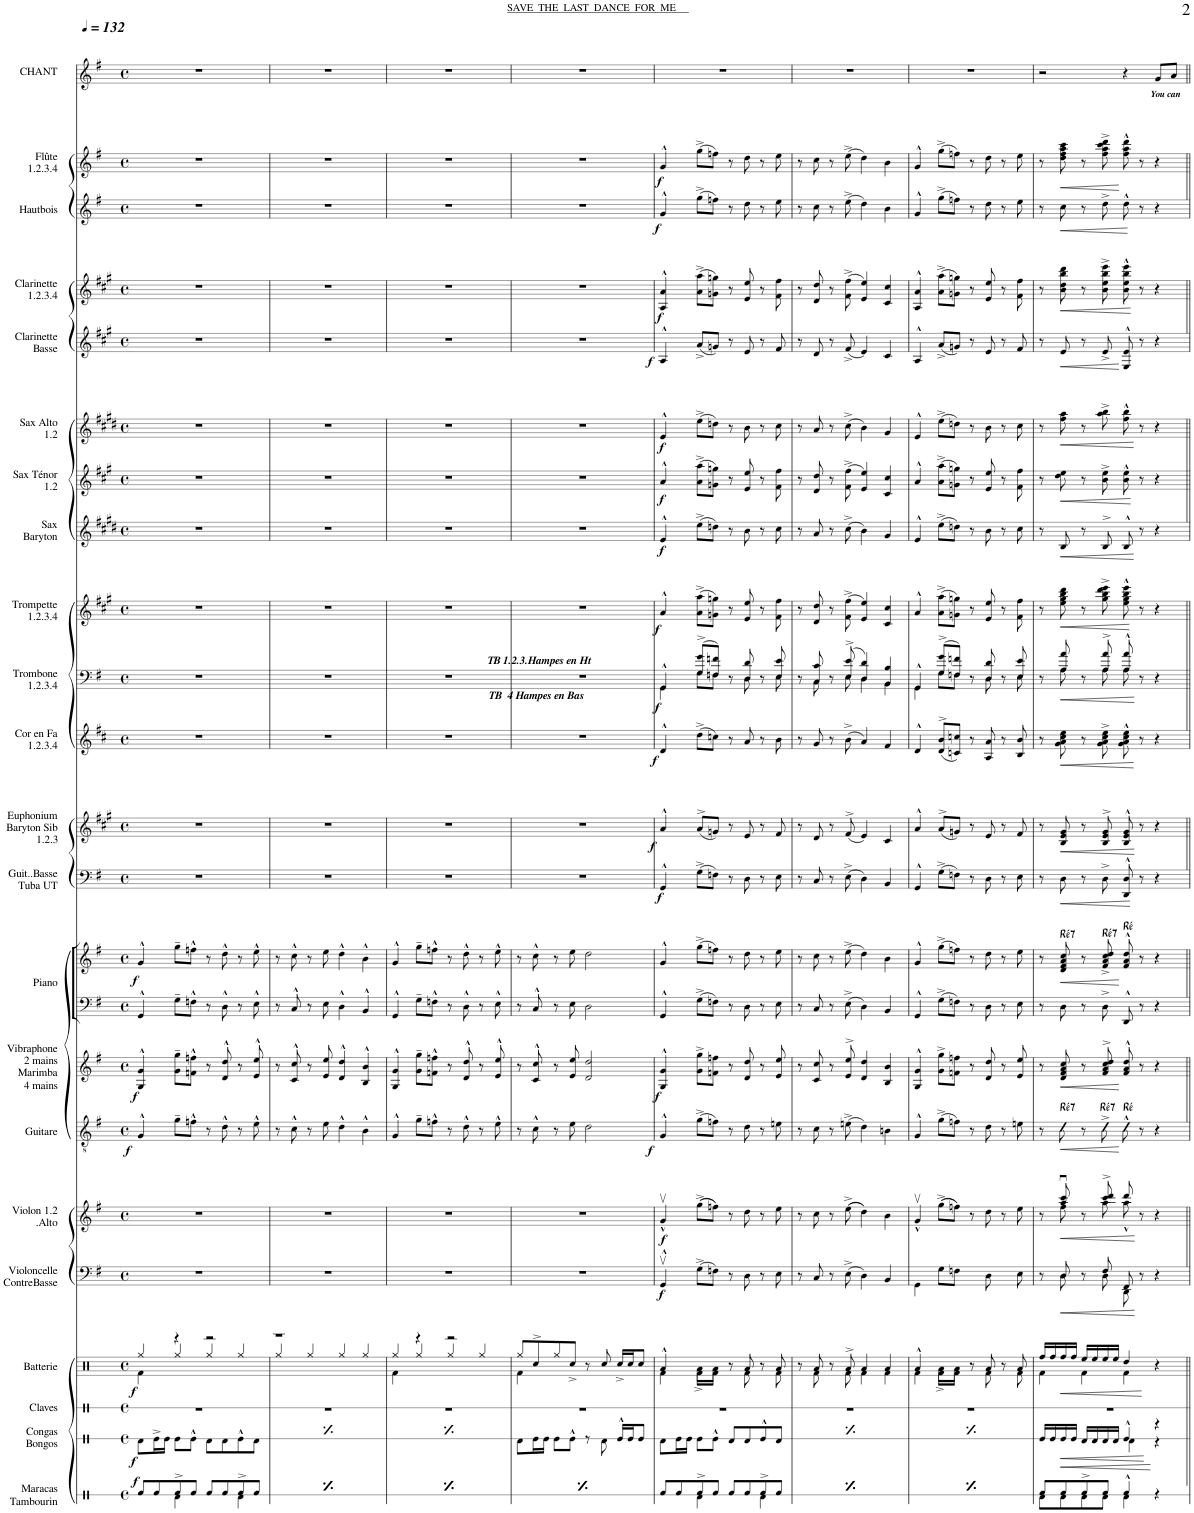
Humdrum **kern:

**kern	**dynam	**kern	**dynam	**kern	**kern	**dynam	**kern	**dynam	**kern	**dynam	**kern	**dynam	**harte	**kern	**dynam	**kern	**kern	**dynam	**harte	**kern	**dynam	**kern	**dynam	**kern	**dynam	**kern	**dynam	**kern	**dynam	**kern	**dynam	**kern	**dynam	**kern	**dynam	**kern	**dynam	**kern	**dynam	**kern	**dynam	**kern	**dynam	**kern	**text
*part22	*part22	*part21	*part21	*part20	*part19	*part19	*part18	*part18	*part17	*part17	*part16	*part16	*part16	*part15	*part15	*part14	*part14	*part14	*part14	*part13	*part13	*part12	*part12	*part11	*part11	*part10	*part10	*part9	*part9	*part8	*part8	*part7	*part7	*part6	*part6	*part5	*part5	*part4	*part4	*part3	*part3	*part2	*part2	*part1	*part1
*staff23	*staff23	*staff22	*staff22	*staff21	*staff20	*staff20	*staff19	*staff19	*staff18	*staff18	*staff17	*staff17	*	*staff16	*staff16	*staff15	*staff14	*staff14/15	*	*staff13	*staff13	*staff12	*staff12	*staff11	*staff11	*staff10	*staff10	*staff9	*staff9	*staff8	*staff8	*staff7	*staff7	*staff6	*staff6	*staff5	*staff5	*staff4	*staff4	*staff3	*staff3	*staff2	*staff2	*staff1	*staff1
*I"Maracas Tambourin	*	*I"Congas Bongos	*	*I"Claves	*I"Batterie	*	*I"Violoncelle ContreBasse	*	*I"Violon 1.2 .Alto	*	*I"Guitare	*	*	*I"Vibraphone 2 mains Marimba 4 mains	*	*I"Piano	*	*	*	*I"Guit..Basse Tuba UT	*	*I"Euphonium Baryton Sib 1.2.3	*	*I"Cor en Fa 1.2.3.4	*	*I"Trombone 1.2.3.4	*	*I"Trompette  1.2.3.4	*	*I"Sax  Baryton	*	*I"Sax Ténor 1.2	*	*I"Sax Alto 1.2	*	*I"Clarinette  Basse	*	*I"Clarinette  1.2.3.4	*	*I"Hautbois	*	*I"Flûte 1.2.3.4	*	*I"CHANT	*
*	*	*I'Congas Bongos	*	*I'Clave	*I'Batterie	*	*I'Violcelle Ctre.Bass	*	*	*	*I'Guit.	*	*	*I'Vibra 2M Marim.4M	*	*I'Pia.	*	*	*	*I'Guit. B. Tuba UT	*	*I'Euph. Baryt. 1.2.3	*	*I'Cor Fa 1.2.3.4	*	*I'Trombn. 1.2.3.4	*	*I'Trptte. 1.2.3.4	*	*I'Sax. Bar.	*	*I'Sax. T. 1.2.	*	*I'Sax. A. 1.2.	*	*I'Clarin. Basse	*	*I'Clarinet 1.2.3.4	*	*I'Haut Bois	*	*	*	*I'CHANT	*
*stria1	*	*stria1	*	*stria1	*	*	*	*	*	*	*	*	*	*	*	*	*	*	*	*	*	*	*	*	*	*	*	*	*	*	*	*	*	*	*	*	*	*	*	*	*	*	*	*	*
*clefX	*	*clefX	*	*clefX	*clefX	*	*clefF4	*	*clefG2	*	*clefGv2	*	*	*clefG2	*	*clefF4	*clefG2	*	*	*clefF4	*	*clefG2	*	*clefG2	*	*clefF4	*	*clefG2	*	*clefG2	*	*clefG2	*	*clefG2	*	*clefG2	*	*clefG2	*	*clefG2	*	*clefG2	*	*clefG2	*
*	*	*	*	*	*	*	*	*	*	*	*	*	*	*	*	*	*	*	*	*Trd7c12	*	*Trd1c2	*	*Trd4c7	*	*	*	*Trd1c2	*	*Trd12c21	*	*Trd8c14	*	*Trd5c9	*	*Trd8c14	*	*Trd1c2	*	*	*	*	*	*	*
*k[]	*	*k[]	*	*k[]	*k[]	*	*k[f#]	*	*k[f#]	*	*k[f#]	*	*	*k[f#]	*	*k[f#]	*k[f#]	*	*	*k[f#]	*	*k[f#c#g#]	*	*k[f#c#]	*	*k[f#]	*	*k[f#c#g#]	*	*k[f#c#g#d#]	*	*k[f#c#g#]	*	*k[f#c#g#d#]	*	*k[f#c#g#]	*	*k[f#c#g#]	*	*k[f#]	*	*k[f#]	*	*k[f#]	*
*M4/4	*	*M4/4	*	*M4/4	*M4/4	*	*M4/4	*	*M4/4	*	*M4/4	*	*	*M4/4	*	*M4/4	*M4/4	*	*	*M4/4	*	*M4/4	*	*M4/4	*	*M4/4	*	*M4/4	*	*M4/4	*	*M4/4	*	*M4/4	*	*M4/4	*	*M4/4	*	*M4/4	*	*M4/4	*	*M4/4	*
*met(c)	*	*met(c)	*	*met(c)	*met(c)	*	*met(c)	*	*met(c)	*	*met(c)	*	*	*met(c)	*	*met(c)	*met(c)	*	*	*met(c)	*	*met(c)	*	*met(c)	*	*met(c)	*	*met(c)	*	*met(c)	*	*met(c)	*	*met(c)	*	*met(c)	*	*met(c)	*	*met(c)	*	*met(c)	*	*met(c)	*
*MM132	*	*MM132	*	*MM132	*MM132	*	*MM132	*	*MM132	*	*MM132	*	*	*MM132	*	*MM132	*MM132	*	*	*MM132	*	*MM132	*	*MM132	*	*MM132	*	*MM132	*	*MM132	*	*MM132	*	*MM132	*	*MM132	*	*MM132	*	*MM132	*	*MM132	*	*MM132	*
=1	=1	=1	=1	=1	=1	=1	=1	=1	=1	=1	=1	=1	=1	=1	=1	=1	=1	=1	=1	=1	=1	=1	=1	=1	=1	=1	=1	=1	=1	=1	=1	=1	=1	=1	=1	=1	=1	=1	=1	=1	=1	=1	=1	=1	=1
*^	*	*	*	*	*^	*	*	*	*	*	*	*	*	*	*	*	*	*	*	*	*	*	*	*	*	*	*	*	*	*	*	*	*	*	*	*	*	*	*	*	*	*	*	*	*
!	!	!LO:DY:a	!	!LO:DY:b	!	!	!	!LO:DY:b	!	!	!	!	!	!LO:DY:b	!	!	!LO:DY:b	!	!	!LO:DY:b	!	!	!	!	!	!	!	!	!	!	!	!	!	!	!	!	!	!	!	!	!	!	!	!	!	!	!
8Rf/L	4ryy	f	8Rd\L	f	1r	4Rf\	4Rgg/	f	1r	.	1r	.	4G^^/	f	.	4G/^^ 4g/^^	f	4GG^^/	4g^^/	f	.	1r	.	1r	.	1r	.	1r	.	1r	.	1r	.	1r	.	1r	.	1r	.	1r	.	1r	.	1r	.	1r	.
8Rf/	.	.	16Re^\L	.	.	.	.	.	.	.	.	.	.	.	.	.	.	.	.	.	.	.	.	.	.	.	.	.	.	.	.	.	.	.	.	.	.	.	.	.	.	.	.	.	.	.	.
.	.	.	16Re\JJ	.	.	.	.	.	.	.	.	.	.	.	.	.	.	.	.	.	.	.	.	.	.	.	.	.	.	.	.	.	.	.	.	.	.	.	.	.	.	.	.	.	.	.	.
8Rf^>/	4Rd\	.	8Re\L	.	.	4r	4Rgg/	.	.	.	.	.	8g~\L	.	.	8g\~> 8gg\~>L	.	8G~\L	8gg~\L	.	.	.	.	.	.	.	.	.	.	.	.	.	.	.	.	.	.	.	.	.	.	.	.	.	.	.	.
8Rf/J	.	.	8Re^^\J	.	.	.	.	.	.	.	.	.	8fn^^\J	.	.	8fn\^^ 8ffn\^^J	.	8Fn^^\J	8ffn^^\J	.	.	.	.	.	.	.	.	.	.	.	.	.	.	.	.	.	.	.	.	.	.	.	.	.	.	.	.
8Rf/L	4ryy	.	8Rd\L	.	.	2r	4Rgg/	.	.	.	.	.	8r	.	.	8r	.	8r	8r	.	.	.	.	.	.	.	.	.	.	.	.	.	.	.	.	.	.	.	.	.	.	.	.	.	.	.	.
8Rf/	.	.	8Rd\	.	.	.	.	.	.	.	.	.	8d^^\	.	.	8d/^^ 8dd/^^	.	8D^^\	8dd^^\	.	.	.	.	.	.	.	.	.	.	.	.	.	.	.	.	.	.	.	.	.	.	.	.	.	.	.	.
8Rf^>/	4Rd\	.	8Re^^\	.	.	.	4Rgg/	.	.	.	.	.	8r	.	.	8r	.	8r	8r	.	.	.	.	.	.	.	.	.	.	.	.	.	.	.	.	.	.	.	.	.	.	.	.	.	.	.	.
8Rf/J	.	.	8Rd\J	.	.	.	.	.	.	.	.	.	8e^^\	.	.	8e/^^ 8ee/^^	.	8E^^\	8ee^^\	.	.	.	.	.	.	.	.	.	.	.	.	.	.	.	.	.	.	.	.	.	.	.	.	.	.	.	.
=2	=2	=2	=2	=2	=2	=2	=2	=2	=2	=2	=2	=2	=2	=2	=2	=2	=2	=2	=2	=2	=2	=2	=2	=2	=2	=2	=2	=2	=2	=2	=2	=2	=2	=2	=2	=2	=2	=2	=2	=2	=2	=2	=2	=2	=2	=2	=2
!	!	!LO:DY:a	!	!LO:DY:b	!	!	!	!	!	!	!	!	!	!	!	!	!	!	!	!	!	!	!	!	!	!	!	!	!	!	!	!	!	!	!	!	!	!	!	!	!	!	!	!	!	!	!
8Rf/L	4ryy	f	8Rd\L	f	1r	1r	4Rgg/	.	1r	.	1r	.	8r	.	.	8r	.	8r	8r	.	.	1r	.	1r	.	1r	.	1r	.	1r	.	1r	.	1r	.	1r	.	1r	.	1r	.	1r	.	1r	.	1r	.
8Rf/	.	.	16Re^\L	.	.	.	.	.	.	.	.	.	8c^^\	.	.	8c/^^ 8cc/^^	.	8C^^/	8cc^^\	.	.	.	.	.	.	.	.	.	.	.	.	.	.	.	.	.	.	.	.	.	.	.	.	.	.	.	.
.	.	.	16Re\JJ	.	.	.	.	.	.	.	.	.	.	.	.	.	.	.	.	.	.	.	.	.	.	.	.	.	.	.	.	.	.	.	.	.	.	.	.	.	.	.	.	.	.	.	.
8Rf^>/	4Rd\	.	8Re\L	.	.	.	4Rgg/	.	.	.	.	.	8r	.	.	8r	.	8r	8r	.	.	.	.	.	.	.	.	.	.	.	.	.	.	.	.	.	.	.	.	.	.	.	.	.	.	.	.
8Rf/J	.	.	8Re^^\J	.	.	.	.	.	.	.	.	.	8e\	.	.	8e/ 8ee/	.	8E\	8ee\	.	.	.	.	.	.	.	.	.	.	.	.	.	.	.	.	.	.	.	.	.	.	.	.	.	.	.	.
8Rf/L	4ryy	.	8Rd\L	.	.	.	4Rgg/	.	.	.	.	.	4d^^\	.	.	4d/^^ 4dd/^^	.	4D^^\	4dd^^\	.	.	.	.	.	.	.	.	.	.	.	.	.	.	.	.	.	.	.	.	.	.	.	.	.	.	.	.
8Rf/	.	.	8Rd\	.	.	.	.	.	.	.	.	.	.	.	.	.	.	.	.	.	.	.	.	.	.	.	.	.	.	.	.	.	.	.	.	.	.	.	.	.	.	.	.	.	.	.	.
8Rf^>/	4Rd\	.	8Re^^\	.	.	.	4Rgg/	.	.	.	.	.	4B^^\	.	.	4B/^^ 4b/^^	.	4BB^^/	4b^^\	.	.	.	.	.	.	.	.	.	.	.	.	.	.	.	.	.	.	.	.	.	.	.	.	.	.	.	.
8Rf/J	.	.	8Rd\J	.	.	.	.	.	.	.	.	.	.	.	.	.	.	.	.	.	.	.	.	.	.	.	.	.	.	.	.	.	.	.	.	.	.	.	.	.	.	.	.	.	.	.	.
=3	=3	=3	=3	=3	=3	=3	=3	=3	=3	=3	=3	=3	=3	=3	=3	=3	=3	=3	=3	=3	=3	=3	=3	=3	=3	=3	=3	=3	=3	=3	=3	=3	=3	=3	=3	=3	=3	=3	=3	=3	=3	=3	=3	=3	=3	=3	=3
!	!	!LO:DY:a	!	!LO:DY:b	!	!	!	!	!	!	!	!	!	!	!	!	!	!	!	!	!	!	!	!	!	!	!	!	!	!	!	!	!	!	!	!	!	!	!	!	!	!	!	!	!	!	!
8Rf/L	4ryy	f	8Rd\L	f	1r	4Rf\	4Rgg/	.	1r	.	1r	.	4G^^/	.	.	4G/^^ 4g/^^	.	4GG^^/	4g^^/	.	.	1r	.	1r	.	1r	.	1r	.	1r	.	1r	.	1r	.	1r	.	1r	.	1r	.	1r	.	1r	.	1r	.
8Rf/	.	.	16Re^\L	.	.	.	.	.	.	.	.	.	.	.	.	.	.	.	.	.	.	.	.	.	.	.	.	.	.	.	.	.	.	.	.	.	.	.	.	.	.	.	.	.	.	.	.
.	.	.	16Re\JJ	.	.	.	.	.	.	.	.	.	.	.	.	.	.	.	.	.	.	.	.	.	.	.	.	.	.	.	.	.	.	.	.	.	.	.	.	.	.	.	.	.	.	.	.
8Rf^>/	4Rd\	.	8Re\L	.	.	4r	4Rgg/	.	.	.	.	.	8g~\L	.	.	8g\~> 8gg\~>L	.	8G~\L	8gg~\L	.	.	.	.	.	.	.	.	.	.	.	.	.	.	.	.	.	.	.	.	.	.	.	.	.	.	.	.
8Rf/J	.	.	8Re^^\J	.	.	.	.	.	.	.	.	.	8fn^^\J	.	.	8fn\^^ 8ffn\^^J	.	8Fn^^\J	8ffn^^\J	.	.	.	.	.	.	.	.	.	.	.	.	.	.	.	.	.	.	.	.	.	.	.	.	.	.	.	.
8Rf/L	4ryy	.	8Rd\L	.	.	2r	4Rgg/	.	.	.	.	.	8r	.	.	8r	.	8r	8r	.	.	.	.	.	.	.	.	.	.	.	.	.	.	.	.	.	.	.	.	.	.	.	.	.	.	.	.
8Rf/	.	.	8Rd\	.	.	.	.	.	.	.	.	.	8d^^\	.	.	8d/^^ 8dd/^^	.	8D^^\	8dd^^\	.	.	.	.	.	.	.	.	.	.	.	.	.	.	.	.	.	.	.	.	.	.	.	.	.	.	.	.
8Rf^>/	4Rd\	.	8Re^^\	.	.	.	4Rgg/	.	.	.	.	.	8r	.	.	8r	.	8r	8r	.	.	.	.	.	.	.	.	.	.	.	.	.	.	.	.	.	.	.	.	.	.	.	.	.	.	.	.
8Rf/J	.	.	8Rd\J	.	.	.	.	.	.	.	.	.	8e^^\	.	.	8e/^^ 8ee/^^	.	8E^^\	8ee^^\	.	.	.	.	.	.	.	.	.	.	.	.	.	.	.	.	.	.	.	.	.	.	.	.	.	.	.	.
=4	=4	=4	=4	=4	=4	=4	=4	=4	=4	=4	=4	=4	=4	=4	=4	=4	=4	=4	=4	=4	=4	=4	=4	=4	=4	=4	=4	=4	=4	=4	=4	=4	=4	=4	=4	=4	=4	=4	=4	=4	=4	=4	=4	=4	=4	=4	=4
!	!	!	!	!	!	!	!	!	!	!	!	!	!	!	!	!	!	!	!	!	!	!	!	!	!	!	!	!LO:TX:a:Bi:t=TB 1.2.3.Hampes en Ht	!	!	!	!	!	!	!	!	!	!	!	!	!	!	!	!	!	!	!
!	!	!	!	!	!	!	!	!	!	!	!	!	!	!	!	!	!	!	!	!	!	!	!	!	!	!	!	!LO:TX:b:Bi:t=TB  4 Hampes en Bas	!	!	!	!	!	!	!	!	!	!	!	!	!	!	!	!	!	!	!
!	!	!LO:DY:a	!	!	!	!	!	!	!	!	!	!	!	!	!	!	!	!	!	!	!	!	!	!	!	!	!	!	!	!	!	!	!	!	!	!	!	!	!	!	!	!	!	!	!	!	!
8Rf/L	4ryy	f	8Rd\L	.	1r	8Rgg/L	4Rf\	.	1r	.	1r	.	8r	.	.	8r	.	8r	8r	.	.	1r	.	1r	.	1r	.	1r	.	1r	.	1r	.	1r	.	1r	.	1r	.	1r	.	1r	.	1r	.	1r	.
8Rf/	.	.	16Re\L	.	.	8Rcc^/	.	.	.	.	.	.	8c^^\	.	.	8c/^^ 8cc/^^	.	8C^^/	8cc^^\	.	.	.	.	.	.	.	.	.	.	.	.	.	.	.	.	.	.	.	.	.	.	.	.	.	.	.	.
.	.	.	16Re\JJ	.	.	.	.	.	.	.	.	.	.	.	.	.	.	.	.	.	.	.	.	.	.	.	.	.	.	.	.	.	.	.	.	.	.	.	.	.	.	.	.	.	.	.	.
8Rf^>/	4Rd\	.	8Re\L	.	.	8Rgg/	2.ryy	.	.	.	.	.	8r	.	.	8r	.	8r	8r	.	.	.	.	.	.	.	.	.	.	.	.	.	.	.	.	.	.	.	.	.	.	.	.	.	.	.	.
8Rf/J	.	.	8Re^^\J	.	.	8Rcc^/J	.	.	.	.	.	.	8e\	.	.	8e/ 8ee/	.	8E\	8ee\	.	.	.	.	.	.	.	.	.	.	.	.	.	.	.	.	.	.	.	.	.	.	.	.	.	.	.	.
8Rf/L	4ryy	.	8r	.	.	8r	.	.	.	.	.	.	2d\	.	.	2d/ 2dd/	.	2D\	2dd\	.	.	.	.	.	.	.	.	.	.	.	.	.	.	.	.	.	.	.	.	.	.	.	.	.	.	.	.
8Rf/	.	.	8Rd\	.	.	8Rcc/	.	.	.	.	.	.	.	.	.	.	.	.	.	.	.	.	.	.	.	.	.	.	.	.	.	.	.	.	.	.	.	.	.	.	.	.	.	.	.	.	.
8Rf^>/	4Rd\	.	16Re^^/LL	.	.	16Rcc^/LL	.	.	.	.	.	.	.	.	.	.	.	.	.	.	.	.	.	.	.	.	.	.	.	.	.	.	.	.	.	.	.	.	.	.	.	.	.	.	.	.	.
.	.	.	16Re/J	.	.	16Rcc/J	.	.	.	.	.	.	.	.	.	.	.	.	.	.	.	.	.	.	.	.	.	.	.	.	.	.	.	.	.	.	.	.	.	.	.	.	.	.	.	.	.
8Rf/J	.	.	8Re/J	.	.	8Rcc/J	.	.	.	.	.	.	.	.	.	.	.	.	.	.	.	.	.	.	.	.	.	.	.	.	.	.	.	.	.	.	.	.	.	.	.	.	.	.	.	.	.
=5	=5	=5	=5	=5	=5	=5	=5	=5	=5	=5	=5	=5	=5	=5	=5	=5	=5	=5	=5	=5	=5	=5	=5	=5	=5	=5	=5	=5	=5	=5	=5	=5	=5	=5	=5	=5	=5	=5	=5	=5	=5	=5	=5	=5	=5	=5	=5
*	*	*	*	*	*	*	*	*	*	*	*	*	*	*	*	*	*	*	*	*	*	*	*	*	*	*	*	*^	*	*	*	*	*	*	*	*	*	*	*	*	*	*	*	*	*	*	*
!	!	!	!	!	!	!	!	!	!	!LO:DY:b	!	!LO:DY:b	!	!LO:DY:b	!	!	!LO:DY:b	!	!	!	!	!	!LO:DY:b	!	!LO:DY:b	!	!LO:DY:b	!	!	!LO:DY:b	!	!LO:DY:b	!	!LO:DY:b	!	!LO:DY:b	!	!LO:DY:b	!	!LO:DY:b	!	!LO:DY:b	!	!LO:DY:b	!	!LO:DY:b	!	!
8Rf/L	4ryy	.	8Rd\L	.	1r	4Ra^^/	4Rf\	.	4GGv>^^/	f	4gv>^^/	f	4G^^/	f	.	4G/^^ 4g/^^	f	4GG^^/	4g^^/	.	.	4GG^^/	f	4a^^/	f	4d^^/	f	4GG^^/	4GG\	f	4a^^/	f	4e^^/	f	4a^^/	f	4e^^/	f	4A^^/	f	4A/^^ 4a/^^	f	4g^^/	f	4g^^/	f	1r	.
8Rf/	.	.	16Re\L	.	.	.	.	.	.	.	.	.	.	.	.	.	.	.	.	.	.	.	.	.	.	.	.	.	.	.	.	.	.	.	.	.	.	.	.	.	.	.	.	.	.	.	.	.
.	.	.	16Re\JJ	.	.	.	.	.	.	.	.	.	.	.	.	.	.	.	.	.	.	.	.	.	.	.	.	.	.	.	.	.	.	.	.	.	.	.	.	.	.	.	.	.	.	.	.	.
8Rf^>/	4Rd\	.	8Re\L	.	.	8Ra^\L	8Rf\L	.	(8G^\L	.	((8gg^>\L	.	(8g^\L	.	.	8g\^> 8gg\^>L	.	8G^\L	(8gg^\L	.	.	(8G^\L	.	(8a^>/L	.	(8dd^>\L	.	(8G/^ 8g/^L	8G\L	.	(8a\^> 8aa\^>L	.	(8ee^>\L	.	(8a\^> 8aa\^>L	.	(8ee^>\L	.	(8a^/L	.	(8a\^ 8aa\^L	.	(8gg^\L	.	(8gg^\L	.	.	.
8Rf/J	.	.	8Re^^\J	.	.	8Ra\J	8Rf\J	.	8Fn\J)	.	8ffn\J))	.	8fn\J)	.	.	8fn\ 8ffn\J	.	8Fn\J	8ffn\J)	.	.	8Fn\J)	.	8gn/J)	.	8ccn\J)	.	8Fn/ 8fn/J)	8F\J	.	8gn\ 8ggn\J)	.	8ddn\J)	.	8gn\ 8ggn\J)	.	8ddn\J)	.	8gn/J)	.	8gn\ 8ggn\J)	.	8ffn\J)	.	8ffn\J)	.	.	.
8Rf/L	4ryy	.	8Rd/L	.	.	8r	8ryy	.	8r	.	8r	.	8r	.	.	8r	.	8r	8r	.	.	8r	.	8r	.	8r	.	8r	8ryy	.	8r	.	8r	.	8r	.	8r	.	8r	.	8r	.	8r	.	8r	.	.	.
8Rf/	.	.	8Rd/	.	.	8Ra/	8Rf\	.	8D\	.	8dd\	.	8d\	.	.	8d/ 8dd/	.	8D\	8dd\	.	.	8D\	.	8e/	.	8a/	.	8D/ 8d/	8D\	.	8e/ 8ee/	.	8b\	.	8e/ 8ee/	.	8b\	.	8e/	.	8e/ 8ee/	.	8dd\	.	8dd\	.	.	.
8Rf^>/	4Rd\	.	8Re^^/	.	.	8r	8ryy	.	8r	.	8r	.	8r	.	.	8r	.	8r	8r	.	.	8r	.	8r	.	8r	.	8r	8ryy	.	8r	.	8r	.	8r	.	8r	.	8r	.	8r	.	8r	.	8r	.	.	.
8Rf/J	.	.	8Rd/J	.	.	8Ra/	8Rf\	.	8E\	.	8ee\	.	8en\	.	.	8e/ 8ee/	.	8E\	8ee\	.	.	8E\	.	8f#/	.	8b\	.	8E/ 8e/	8E\	.	8f#\ 8ff#\	.	8cc#\	.	8f#\ 8ff#\	.	8cc#\	.	8f#/	.	8f#\ 8ff#\	.	8ee\	.	8ee\	.	.	.
=6	=6	=6	=6	=6	=6	=6	=6	=6	=6	=6	=6	=6	=6	=6	=6	=6	=6	=6	=6	=6	=6	=6	=6	=6	=6	=6	=6	=6	=6	=6	=6	=6	=6	=6	=6	=6	=6	=6	=6	=6	=6	=6	=6	=6	=6	=6	=6	=6
8Rf/L	4ryy	.	8Rd\L	.	1r	8r	8ryy	.	8r	.	8r	.	8r	.	.	8r	.	8r	8r	.	.	8r	.	8r	.	8r	.	8r	8ryy	.	8r	.	8r	.	8r	.	8r	.	8r	.	8r	.	8r	.	8r	.	1r	.
8Rf/	.	.	16Re\L	.	.	8Ra/	8Rf\	.	8C/	.	8cc\	.	8c\	.	.	8c/ 8cc/	.	8C/	8cc\	.	.	8C/	.	8d/	.	8g/	.	8C/ 8c/	8C\	.	8d/ 8dd/	.	8a/	.	8d/ 8dd/	.	8a/	.	8d/	.	8d/ 8dd/	.	8cc\	.	8cc\	.	.	.
.	.	.	16Re\JJ	.	.	.	.	.	.	.	.	.	.	.	.	.	.	.	.	.	.	.	.	.	.	.	.	.	.	.	.	.	.	.	.	.	.	.	.	.	.	.	.	.	.	.	.	.
8Rf^>/	4Rd\	.	8Re\L	.	.	8r	8ryy	.	8r	.	8r	.	8r	.	.	8r	.	8r	8r	.	.	8r	.	8r	.	8r	.	8r	8ryy	.	8r	.	8r	.	8r	.	8r	.	8r	.	8r	.	8r	.	8r	.	.	.
8Rf/J	.	.	8Re^^\J	.	.	8Ra^/	8Rf\	.	(8E^\	.	((8ee^>\	.	(8en^\	.	.	8e/^> 8ee/^>	.	8E^\	(8ee^\	.	.	(8E^\	.	(8f#^>/	.	(8b^>\	.	(8E/^ 8e/^	8E\	.	(8f#\^> 8ff#\^>	.	(8cc#^>\	.	(8f#\^> 8ff#\^>	.	(8cc#^>\	.	(8f#^/	.	(8f#\^ 8ff#\^	.	(8ee^\	.	(8ee^\	.	.	.
8Rf/L	4ryy	.	8Rd/L	.	.	4Ra/	4Rf\	.	4D\)	.	4dd\))	.	4d\)	.	.	4d/ 4dd/	.	4D\	4dd\)	.	.	4D\)	.	4e/)	.	4a/)	.	4D/ 4d/)	4D\	.	4e/ 4ee/)	.	4b\)	.	4e/ 4ee/)	.	4b\)	.	4e/)	.	4e/ 4ee/)	.	4dd\)	.	4dd\)	.	.	.
8Rf/	.	.	8Rd/	.	.	.	.	.	.	.	.	.	.	.	.	.	.	.	.	.	.	.	.	.	.	.	.	.	.	.	.	.	.	.	.	.	.	.	.	.	.	.	.	.	.	.	.	.
8Rf^>/	4Rd\	.	8Re^^/	.	.	4Ra/	4Rf\	.	4BB/	.	4b\	.	4Bn\	.	.	4B/ 4b/	.	4BB/	4b\	.	.	4BB/	.	4c#/	.	4f#/	.	4BB/ 4B/	4BB\	.	4c#/ 4cc#/	.	4g#/	.	4c#/ 4cc#/	.	4g#/	.	4c#/	.	4c#/ 4cc#/	.	4b\	.	4b\	.	.	.
8Rf/J	.	.	8Rd/J	.	.	.	.	.	.	.	.	.	.	.	.	.	.	.	.	.	.	.	.	.	.	.	.	.	.	.	.	.	.	.	.	.	.	.	.	.	.	.	.	.	.	.	.	.
=7	=7	=7	=7	=7	=7	=7	=7	=7	=7	=7	=7	=7	=7	=7	=7	=7	=7	=7	=7	=7	=7	=7	=7	=7	=7	=7	=7	=7	=7	=7	=7	=7	=7	=7	=7	=7	=7	=7	=7	=7	=7	=7	=7	=7	=7	=7	=7	=7
*	*	*	*	*	*	*	*	*	*^	*	*	*	*	*	*	*	*	*	*	*	*	*	*	*	*	*	*	*	*	*	*	*	*	*	*	*	*	*	*	*	*	*	*	*	*	*	*	*
8Rf/L	4ryy	.	8Rd\L	.	1r	4Ra^^/	4Rf\	.	1ryy	4GG\	.	4gv>^^/	.	4G^^/	.	.	4G/^^ 4g/^^	.	4GG^^/	4g^^/	.	.	4GG^^/	.	4a^^/	.	4d^^/	.	4GG^^/	4GG\	.	4a^^/	.	4e^^/	.	4a^^/	.	4e^^/	.	4A^^/	.	4A/^^ 4a/^^	.	4g^^/	.	4g^^/	.	1r	.
8Rf/	.	.	16Re\L	.	.	.	.	.	.	.	.	.	.	.	.	.	.	.	.	.	.	.	.	.	.	.	.	.	.	.	.	.	.	.	.	.	.	.	.	.	.	.	.	.	.	.	.	.	.
.	.	.	16Re\JJ	.	.	.	.	.	.	.	.	.	.	.	.	.	.	.	.	.	.	.	.	.	.	.	.	.	.	.	.	.	.	.	.	.	.	.	.	.	.	.	.	.	.	.	.	.	.
8Rf^>/	4Rd\	.	8Re\L	.	.	8Ra^\L	8Rf\L	.	.	8G\L	.	((8gg^>\L	.	(8g^\L	.	.	8g\^> 8gg\^>L	.	8G^\L	(8gg^\L	.	.	(8G^\L	.	(8a^>/L	.	(8d/^> 8dd/^>L	.	(8G/^ 8g/^L	8G\L	.	(8a\^> 8aa\^>L	.	(8ee^>\L	.	(8a\^> 8aa\^>L	.	(8ee^>\L	.	(8a^/L	.	(8a\^ 8aa\^L	.	(8gg^\L	.	(8gg^\L	.	.	.
8Rf/J	.	.	8Re^^\J	.	.	8Ra\J	8Rf\J	.	.	8Fn\J	.	8ffn\J))	.	8fn\J)	.	.	8fn\ 8ffn\J	.	8Fn\J	8ffn\J)	.	.	8Fn\J)	.	8gn/J)	.	8cn/ 8ccn/J)	.	8Fn/ 8fn/J)	8F\J	.	8gn\ 8ggn\J)	.	8ddn\J)	.	8gn\ 8ggn\J)	.	8ddn\J)	.	8gn/J)	.	8gn\ 8ggn\J)	.	8ffn\J)	.	8ffn\J)	.	.	.
8Rf/L	4ryy	.	8Rd/L	.	.	8r	8ryy	.	.	8ryy	.	8r	.	8r	.	.	8r	.	8r	8r	.	.	8r	.	8r	.	8r	.	8r	8ryy	.	8r	.	8r	.	8r	.	8r	.	8r	.	8r	.	8r	.	8r	.	.	.
8Rf/	.	.	8Rd/	.	.	8Ra/	8Rf\	.	.	8D\	.	8dd\	.	8d\	.	.	8d/ 8dd/	.	8D\	8dd\	.	.	8D\	.	8e/	.	8A/ 8a/	.	8D/ 8d/	8D\	.	8e/ 8ee/	.	8b\	.	8e/ 8ee/	.	8b\	.	8e/	.	8e/ 8ee/	.	8dd\	.	8dd\	.	.	.
8Rf^>/	4Rd\	.	8Re^^/	.	.	8r	8ryy	.	.	8ryy	.	8r	.	8r	.	.	8r	.	8r	8r	.	.	8r	.	8r	.	8r	.	8r	8ryy	.	8r	.	8r	.	8r	.	8r	.	8r	.	8r	.	8r	.	8r	.	.	.
8Rf/J	.	.	8Rd/J	.	.	8Ra/	8Rf\	.	.	8E\	.	8ee\	.	8en\	.	.	8e/ 8ee/	.	8E\	8ee\	.	.	8E\	.	8f#/	.	8B/ 8b/	.	8E/ 8e/	8E\	.	8f#\ 8ff#\	.	8cc#\	.	8f#\ 8ff#\	.	8cc#\	.	8f#/	.	8f#\ 8ff#\	.	8ee\	.	8ee\	.	.	.
=8	=8	=8	=8	=8	=8	=8	=8	=8	=8	=8	=8	=8	=8	=8	=8	=8	=8	=8	=8	=8	=8	=8	=8	=8	=8	=8	=8	=8	=8	=8	=8	=8	=8	=8	=8	=8	=8	=8	=8	=8	=8	=8	=8	=8	=8	=8	=8	=8	=8
*	*	*	*^	*	*	*	*	*	*	*	*	*^	*	*	*	*	*	*	*	*	*	*	*	*	*	*	*	*	*	*	*	*	*	*	*	*	*	*	*	*	*	*	*	*	*	*	*	*	*
8Rf/L	8Rd\L	.	16Re/LL	2ryy	.	1r	16Rff/LL	4Rf\	.	8r	8ryy	.	8r	8ryy	.	8r	.	.	8r	.	8r	8r	.	.	8r	.	8r	.	8r	.	8r	8ryy	.	8r	.	8r	.	8r	.	8r	.	8r	.	8r	.	8r	.	8r	.	2r	.
.	.	.	16Re/	.	.	.	16Rff/	.	.	.	.	.	.	.	.	.	.	.	.	.	.	.	.	.	.	.	.	.	.	.	.	.	.	.	.	.	.	.	.	.	.	.	.	.	.	.	.	.	.	.	.
!	!	!LO:HP:b	!	!	!LO:HP:b	!	!	!	!LO:HP:b	!	!	!LO:HP:b	!	!	!LO:HP:b	!	!LO:HP:b	!LO:H:kt=7	!	!LO:HP:b	!	!	!LO:HP:b	!LO:H:kt=7	!	!LO:HP:b	!	!LO:HP:b	!	!LO:HP:b	!	!	!LO:HP:b	!	!LO:HP:b	!	!LO:HP:b	!	!LO:HP:b	!	!LO:HP:b	!	!LO:HP:b	!	!LO:HP:b	!	!LO:HP:b	!	!LO:HP:b	!	!
8Rf/	8Rd\	<	16Re/	.	<	.	16Rff/	.	<	8D/	8D\	<	8aa/u> 8ccc/u>	8ff#\	<	8c\	<	D:7	8d/ 8f#/ 8a/ 8cc/	<	8D\	8d/ 8f#/ 8a/ 8cc/	<	D:7	8D\	<	8B/ 8e/ 8g#/	<	8g\ 8a\ 8cc#\ 8ee\	<	8A/ 8a/	8A\	<	8ee\ 8gg#\ 8bb\ 8ddd\	<	8B/	<	8dd\ 8ee\	<	8ff#\ 8aa\	<	8e/	<	8b\ 8dd\ 8bb\ 8ddd\	<	8cc\	<	8dd\ 8ff#\ 8aa\ 8ccc\	<	.	.
.	.	.	16Re/JJ	.	.	.	16Rff/JJ	.	.	.	.	.	.	.	.	.	.	.	.	.	.	.	.	.	.	.	.	.	.	.	.	.	.	.	.	.	.	.	.	.	.	.	.	.	.	.	.	.	.	.	.
8Rf^>/	8Rd\	.	16Rd/LL	.	.	.	16Ree/LL	4Rf\	.	8r	8ryy	.	8r	8ryy	.	8r	.	.	8r	.	8r	8r	.	.	8r	.	8r	.	8r	.	8r	8ryy	.	8r	.	8r	.	8r	.	8r	.	8r	.	8r	.	8r	.	8r	.	.	.
.	.	.	16Rd/	.	.	.	16Ree/	.	.	.	.	.	.	.	.	.	.	.	.	.	.	.	.	.	.	.	.	.	.	.	.	.	.	.	.	.	.	.	.	.	.	.	.	.	.	.	.	.	.	.	.
!	!	!	!	!	!	!	!	!	!	!	!	!	!	!	!	!	!	!LO:H:kt=7	!	!	!	!	!	!LO:H:kt=7	!	!	!	!	!	!	!	!	!	!	!	!	!	!	!	!	!	!	!	!	!	!	!	!	!	!	!
8Rf/J	8Rd\J	.	16Rd/	.	.	.	16Ree/	.	.	8F#/	8D\	.	8ccc/^> 8ddd/^>	8aa\	.	8d^\	.	D:7	8f#/^> 8a/^> 8cc/^> 8dd/^>	.	8D^\	8f#/^ 8a/^ 8cc/^ 8dd/^	.	D:7	8D^\	.	8B/^> 8e/^> 8g#/^>	.	8g\^> 8a\^> 8cc#\^> 8ee\^>	.	8A/^ 8a/^	8A\	.	8gg#\^> 8bb\^> 8ddd\^> 8eee\^>	.	8B^>/	.	8b\^ 8ee\^	.	8aa\^> 8bb\^>	.	8e^/	.	8b\^ 8ee\^ 8bb\^ 8eee\^	.	8dd^\	.	8ff#\^ 8aa\^ 8ccc\^ 8ddd\^	.	.	.
.	.	.	16Rd/JJ	.	.	.	16Ree/JJ	.	.	.	.	.	.	.	.	.	.	.	.	.	.	.	.	.	.	.	.	.	.	.	.	.	.	.	.	.	.	.	.	.	.	.	.	.	.	.	.	.	.	.	.
4Rf^^/	4Rd\	.	4Rd\	4Re^^/	.	.	4Rdd/	4Rf\	[	8FF#/	8DD\	.	8ddd^^/	8aa\	.	8d^^\	[	D:maj	8f#/^^ 8a/^^ 8dd/^^	[	8DD^^/	8f#/^^ 8a/^^ 8dd/^^	[	D:maj	8DD/^^ 8D/^^	[	8B/^^ 8e/^^ 8g#/^^	[	8g\^^ 8a\^^ 8cc#\^^ 8ee\^^	[	8A/^^ 8a/^^	8A\	[	8ee\^^ 8gg#\^^ 8bb\^^ 8eee\^^	[	8B^^/	[	8b\^^ 8ee\^^	[	8ff#\^^ 8bb\^^	[	8E/^^ 8e/^^	[	8b\^^ 8ee\^^ 8bb\^^ 8eee\^^	[	8dd^^\	[	8ff#\^^ 8aa\^^ 8ddd\^^	[	4r	.
.	.	.	.	.	.	.	.	.	.	8r	4.ryy	[	8r	4.ryy	[	8r	.	.	8r	.	8r	8r	.	.	8r	.	8r	.	8r	.	8r	4.ryy	.	8r	.	8r	.	8r	.	8r	.	8r	.	8r	.	8r	.	8r	.	.	.
!	!	!	!	!	!	!	!	!	!	!	!	!	!	!	!	!	!	!	!	!	!	!	!	!	!	!	!	!	!	!	!	!	!	!	!	!	!	!	!	!	!	!	!	!	!	!	!	!	!	!	!LO:LY:b
4r	4ryy	[	4r	4r	[	.	4r	4ryy	.	4r	.	.	4r	.	.	4r	.	.	4r	.	4r	4r	.	.	4r	.	4r	.	4r	.	4r	.	.	4r	.	4r	.	4r	.	4r	.	4r	.	4r	.	4r	.	4r	.	8g/L	You
!	!	!	!	!	!	!	!	!	!	!	!	!	!	!	!	!	!	!	!	!	!	!	!	!	!	!	!	!	!	!	!	!	!	!	!	!	!	!	!	!	!	!	!	!	!	!	!	!	!	!	!LO:LY:b
.	.	.	.	.	.	.	.	.	.	.	.	.	.	.	.	.	.	.	.	.	.	.	.	.	.	.	.	.	.	.	.	.	.	.	.	.	.	.	.	.	.	.	.	.	.	.	.	.	.	8a/J	can
*v	*v	*	*	*	*	*	*v	*v	*	*v	*v	*	*v	*v	*	*	*	*	*	*	*	*	*	*	*	*	*	*	*	*	*v	*v	*	*	*	*	*	*	*	*	*	*	*	*	*	*	*	*	*	*	*
*	*	*v	*v	*	*	*	*	*	*	*	*	*	*	*	*	*	*	*	*	*	*	*	*	*	*	*	*	*	*	*	*	*	*	*	*	*	*	*	*	*	*	*	*	*	*	*
=||	=||	=||	=||	=||	=||	=||	=||	=||	=||	=||	=||	=||	=||	=||	=||	=||	=||	=||	=||	=||	=||	=||	=||	=||	=||	=||	=||	=||	=||	=||	=||	=||	=||	=||	=||	=||	=||	=||	=||	=||	=||	=||	=||	=||	=||
*-	*-	*-	*-	*-	*-	*-	*-	*-	*-	*-	*-	*-	*-	*-	*-	*-	*-	*-	*-	*-	*-	*-	*-	*-	*-	*-	*-	*-	*-	*-	*-	*-	*-	*-	*-	*-	*-	*-	*-	*-	*-	*-	*-	*-	*-
